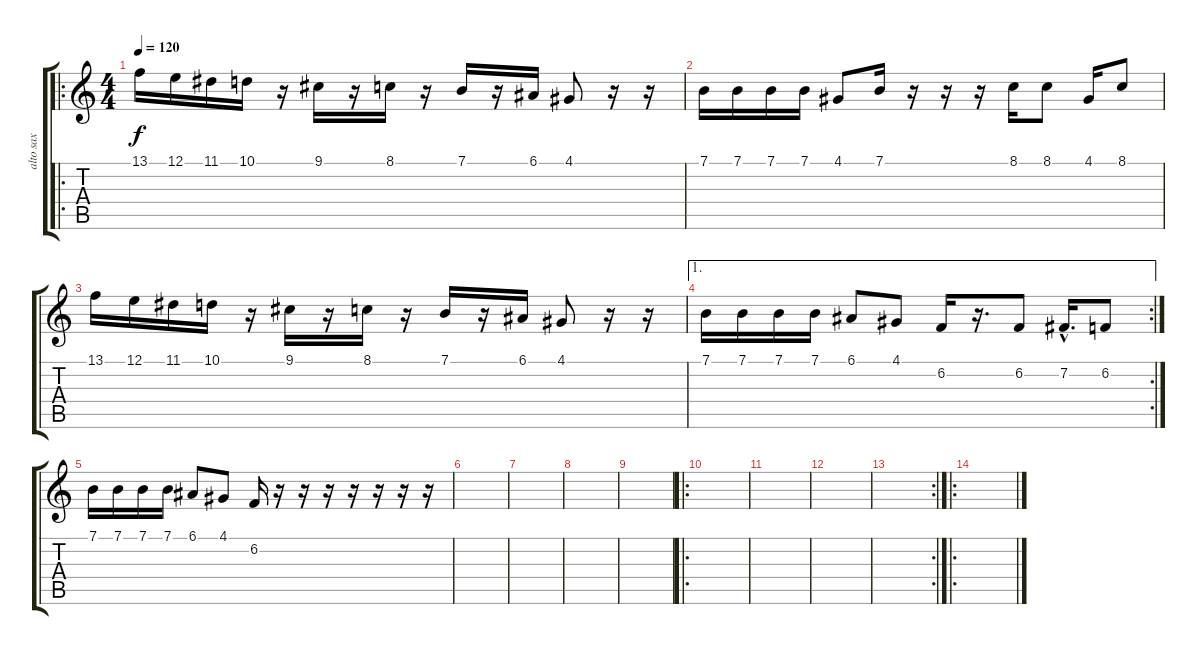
\track ("alto sax" "alto sax") {instrument altosax}
\staff {score tabs}
\tuning (E4 B3 G3 D3 A2 E2) {hide}
\ro
\ts (4 4)
\tempo 120
\clef g2
\ks c
13.1.16{dy f instrument altosax} 12.1.16 11.1.16 10.1.16 r.16 9.1.16 r.16 8.1.16 r.16 7.1.16 r.16 6.1.16 4.1.8 r.16 r.16 |
7.1.16 7.1.16 7.1.16 7.1.16 4.1.8 7.1.16 r.16 r.16 r.16 8.1.16 8.1.8 4.1.16 8.1.8 |
13.1.16 12.1.16 11.1.16 10.1.16 r.16 9.1.16 r.16 8.1.16 r.16 7.1.16 r.16 6.1.16 4.1.8 r.16 r.16 |
\ae 1
\rc 2
7.1.16 7.1.16 7.1.16 7.1.16 6.1.8 4.1.8 6.2.16 r.16{d} 6.2.8 7.2{hac}.16{d} 6.2.8 |
7.1.16 7.1.16 7.1.16 7.1.16 6.1.8 4.1.8 6.2.16 r.16 r.16 r.16 r.16 r.16 r.16 r.16 |
|
|
|
|
\ro
|
|
|
\rc 2
|
\ro
